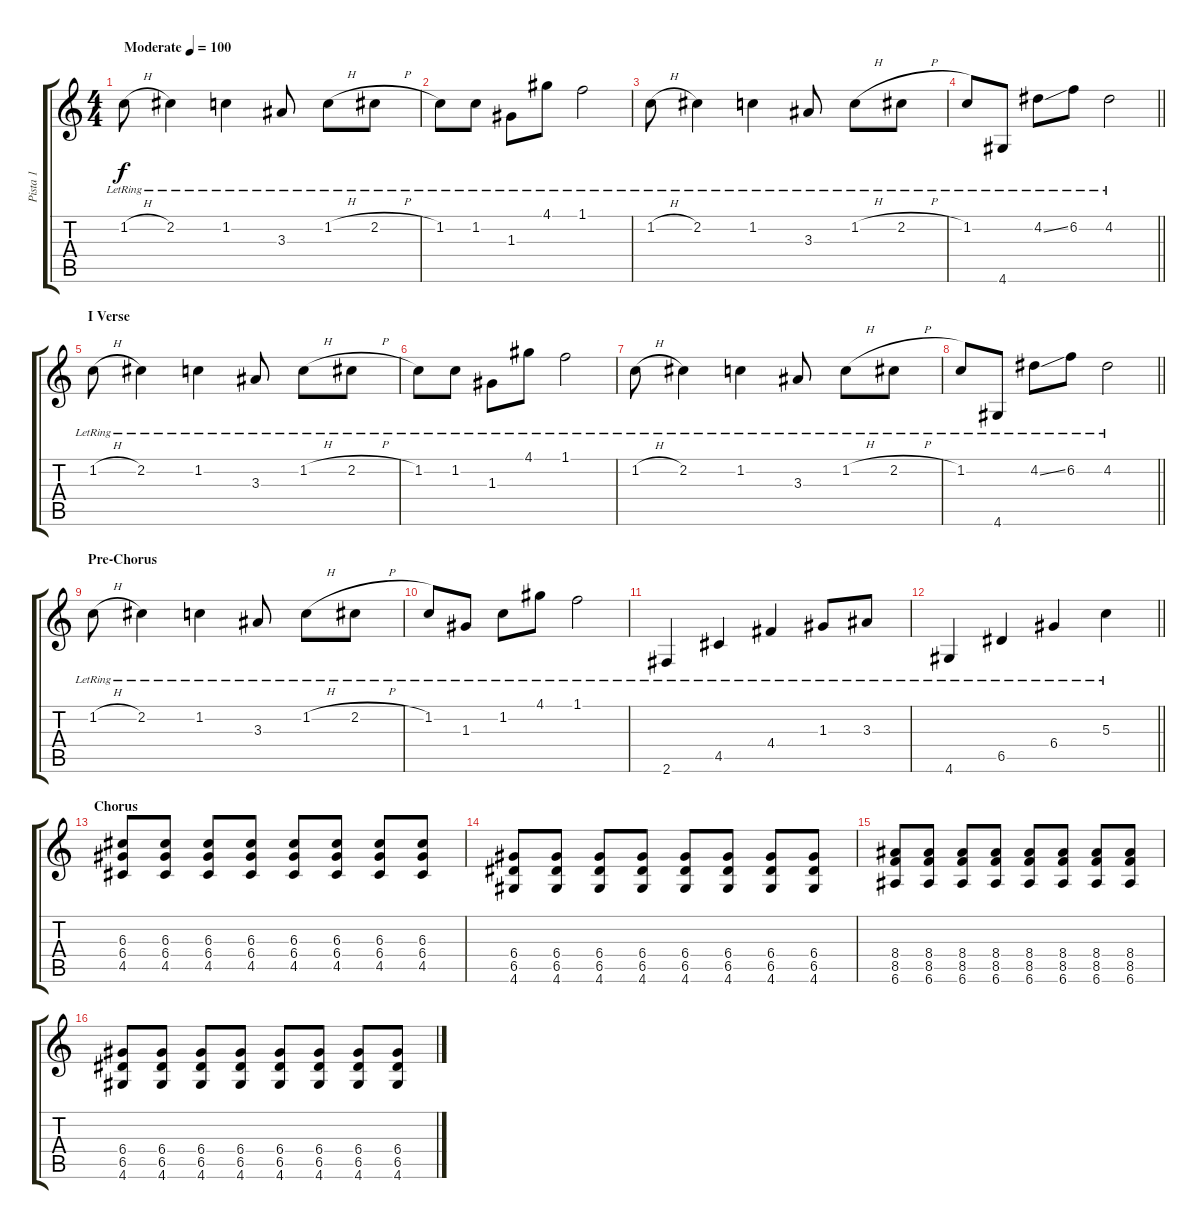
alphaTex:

\track ("Pista 1" "Pista 1") {instrument electricguitarclean}
\staff {score tabs}
\tuning (E4 B3 G3 D3 A2 E2) {hide}
\ts (4 4)
\tempo (100 "Moderate")
\clef g2
\ks c
1.2{h lr}.8{dy f instrument electricguitarclean} 2.2{lr}.4 1.2{lr}.4 3.3{lr}.8 1.2{h lr}.8 2.2{h lr}.8 |
1.2{lr}.8 1.2{lr}.8 1.3{lr}.8 4.1{lr}.8 1.1{lr}.2 |
1.2{h lr}.8 2.2{lr}.4 1.2{lr}.4 3.3{lr}.8 1.2{h lr}.8 2.2{h lr}.8 |
\barLineRight lightlight
1.2{lr}.8 4.6{lr}.8 4.2{ss lr}.8 6.2{lr}.8 4.2{lr}.2 |
\section ("" "I Verse")
1.2{h lr}.8 2.2{lr}.4 1.2{lr}.4 3.3{lr}.8 1.2{h lr}.8 2.2{h lr}.8 |
1.2{lr}.8 1.2{lr}.8 1.3{lr}.8 4.1{lr}.8 1.1{lr}.2 |
1.2{h lr}.8 2.2{lr}.4 1.2{lr}.4 3.3{lr}.8 1.2{h lr}.8 2.2{h lr}.8 |
\barLineRight lightlight
1.2{lr}.8 4.6{lr}.8 4.2{ss lr}.8 6.2{lr}.8 4.2{lr}.2 |
\section ("" "Pre-Chorus")
1.2{h lr}.8 2.2{lr}.4 1.2{lr}.4 3.3{lr}.8 1.2{h lr}.8 2.2{h lr}.8 |
1.2{lr}.8 1.3{lr}.8 1.2{lr}.8 4.1{lr}.8 1.1{lr}.2 |
2.6{lr}.4 4.5{lr}.4 4.4{lr}.4 1.3{lr}.8 3.3{lr}.8 |
\barLineRight lightlight
4.6{lr}.4 6.5{lr}.4 6.4{lr}.4 5.3{lr}.4 |
\section ("" "Chorus")
(6.3 6.4 4.5).8 (6.3 6.4 4.5).8 (6.3 6.4 4.5).8 (6.3 6.4 4.5).8 (6.3 6.4 4.5).8 (6.3 6.4 4.5).8 (6.3 6.4 4.5).8 (6.3 6.4 4.5).8 |
(6.4 6.5 4.6).8 (6.4 6.5 4.6).8 (6.4 6.5 4.6).8 (6.4 6.5 4.6).8 (6.4 6.5 4.6).8 (6.4 6.5 4.6).8 (6.4 6.5 4.6).8 (6.4 6.5 4.6).8 |
(8.4 8.5 6.6).8 (8.4 8.5 6.6).8 (8.4 8.5 6.6).8 (8.4 8.5 6.6).8 (8.4 8.5 6.6).8 (8.4 8.5 6.6).8 (8.4 8.5 6.6).8 (8.4 8.5 6.6).8 |
(6.4 6.5 4.6).8 (6.4 6.5 4.6).8 (6.4 6.5 4.6).8 (6.4 6.5 4.6).8 (6.4 6.5 4.6).8 (6.4 6.5 4.6).8 (6.4 6.5 4.6).8 (6.4 6.5 4.6).8
